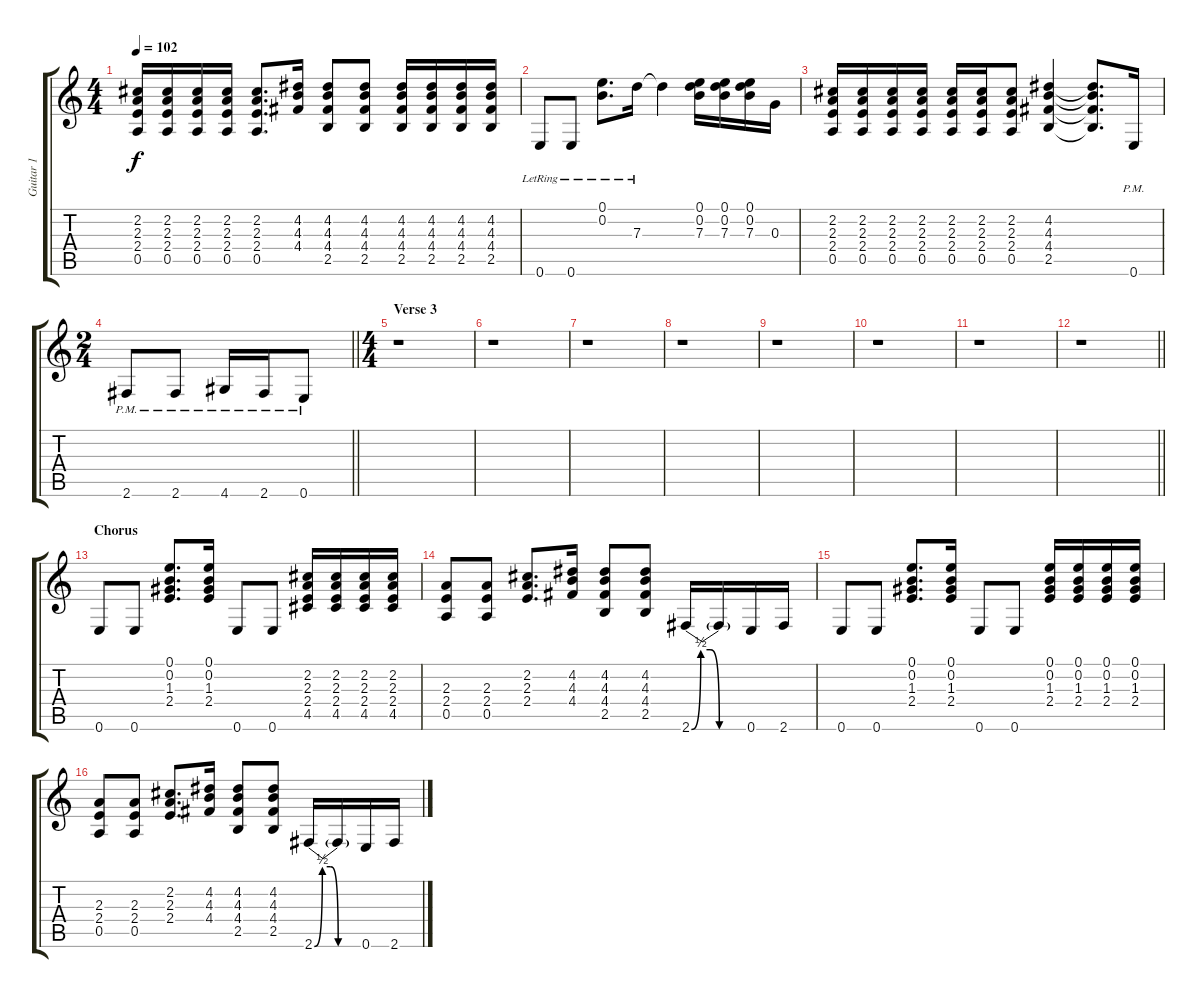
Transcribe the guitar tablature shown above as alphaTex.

\track ("Guitar 1" "Guitar 1") {instrument overdrivenguitar}
\staff {score tabs}
\tuning (E4 B3 G3 D3 A2 E2) {hide}
\ts (4 4)
\tempo 102
\clef g2
\ks c
(2.2 2.3 2.4 0.5).16{dy f} (2.2 2.3 2.4 0.5).16 (2.2 2.3 2.4 0.5).16 (2.2 2.3 2.4 0.5).16 (2.2 2.3 2.4 0.5).8{d} (4.2 4.3 4.4).16 (4.2 4.3 4.4 2.5).8 (4.2 4.3 4.4 2.5).8 (4.2 4.3 4.4 2.5).16 (4.2 4.3 4.4 2.5).16 (4.2 4.3 4.4 2.5).16 (4.2 4.3 4.4 2.5).16 |
0.6{lr}.8 0.6{lr}.8 (0.1{lr} 0.2).8{d} 7.3{lr}.16 7.3{t}.4 (0.1 0.2 7.3).16 (0.1 0.2 7.3).16 (0.1 0.2 7.3).16 0.3.16 |
(2.2 2.3 2.4 0.5).16 (2.2 2.3 2.4 0.5).16 (2.2 2.3 2.4 0.5).16 (2.2 2.3 2.4 0.5).16 (2.2 2.3 2.4 0.5).16 (2.2 2.3 2.4 0.5).16 (2.2 2.3 2.4 0.5).8 (4.2 4.3 4.4 2.5).4 (4.2{t} 4.3{t} 4.4{t} 2.5{t}).8{d} 0.6{pm}.16 |
\ts (2 4)
\barLineRight lightlight
2.6{pm}.8 2.6{pm}.8 4.6{pm}.16 2.6{pm}.16 0.6{pm}.8 |
\ts (4 4)
\section ("" "Verse 3")
r.1 |
r.1 |
r.1 |
r.1 |
r.1 |
r.1 |
r.1 |
\barLineRight lightlight
r.1 |
\section ("" "Chorus")
0.6.8 0.6.8 (0.1 0.2 1.3 2.4).8{d} (0.1 0.2 1.3 2.4).16 0.6.8 0.6.8 (2.2 2.3 2.4 4.5).16 (2.2 2.3 2.4 4.5).16 (2.2 2.3 2.4 4.5).16 (2.2 2.3 2.4 4.5).16 |
(2.3 2.4 0.5).8 (2.3 2.4 0.5).8 (2.2 2.3 2.4).8{d} (4.2 4.3 4.4).16 (4.2 4.3 4.4 2.5).8 (4.2 4.3 4.4 2.5).8 2.6{be (custom 0 0 10 2 20 2 30 0 60 0)}.16 2.6{t}.16 0.6.16 2.6.16 |
0.6.8 0.6.8 (0.1 0.2 1.3 2.4).8{d} (0.1 0.2 1.3 2.4).16 0.6.8 0.6.8 (0.1 0.2 1.3 2.4).16 (0.1 0.2 1.3 2.4).16 (0.1 0.2 1.3 2.4).16 (0.1 0.2 1.3 2.4).16 |
(2.3 2.4 0.5).8 (2.3 2.4 0.5).8 (2.2 2.3 2.4).8{d} (4.2 4.3 4.4).16 (4.2 4.3 4.4 2.5).8 (4.2 4.3 4.4 2.5).8 2.6{be (custom 0 0 10 2 20 2 30 0 60 0)}.16 2.6{t}.16 0.6.16 2.6.16
